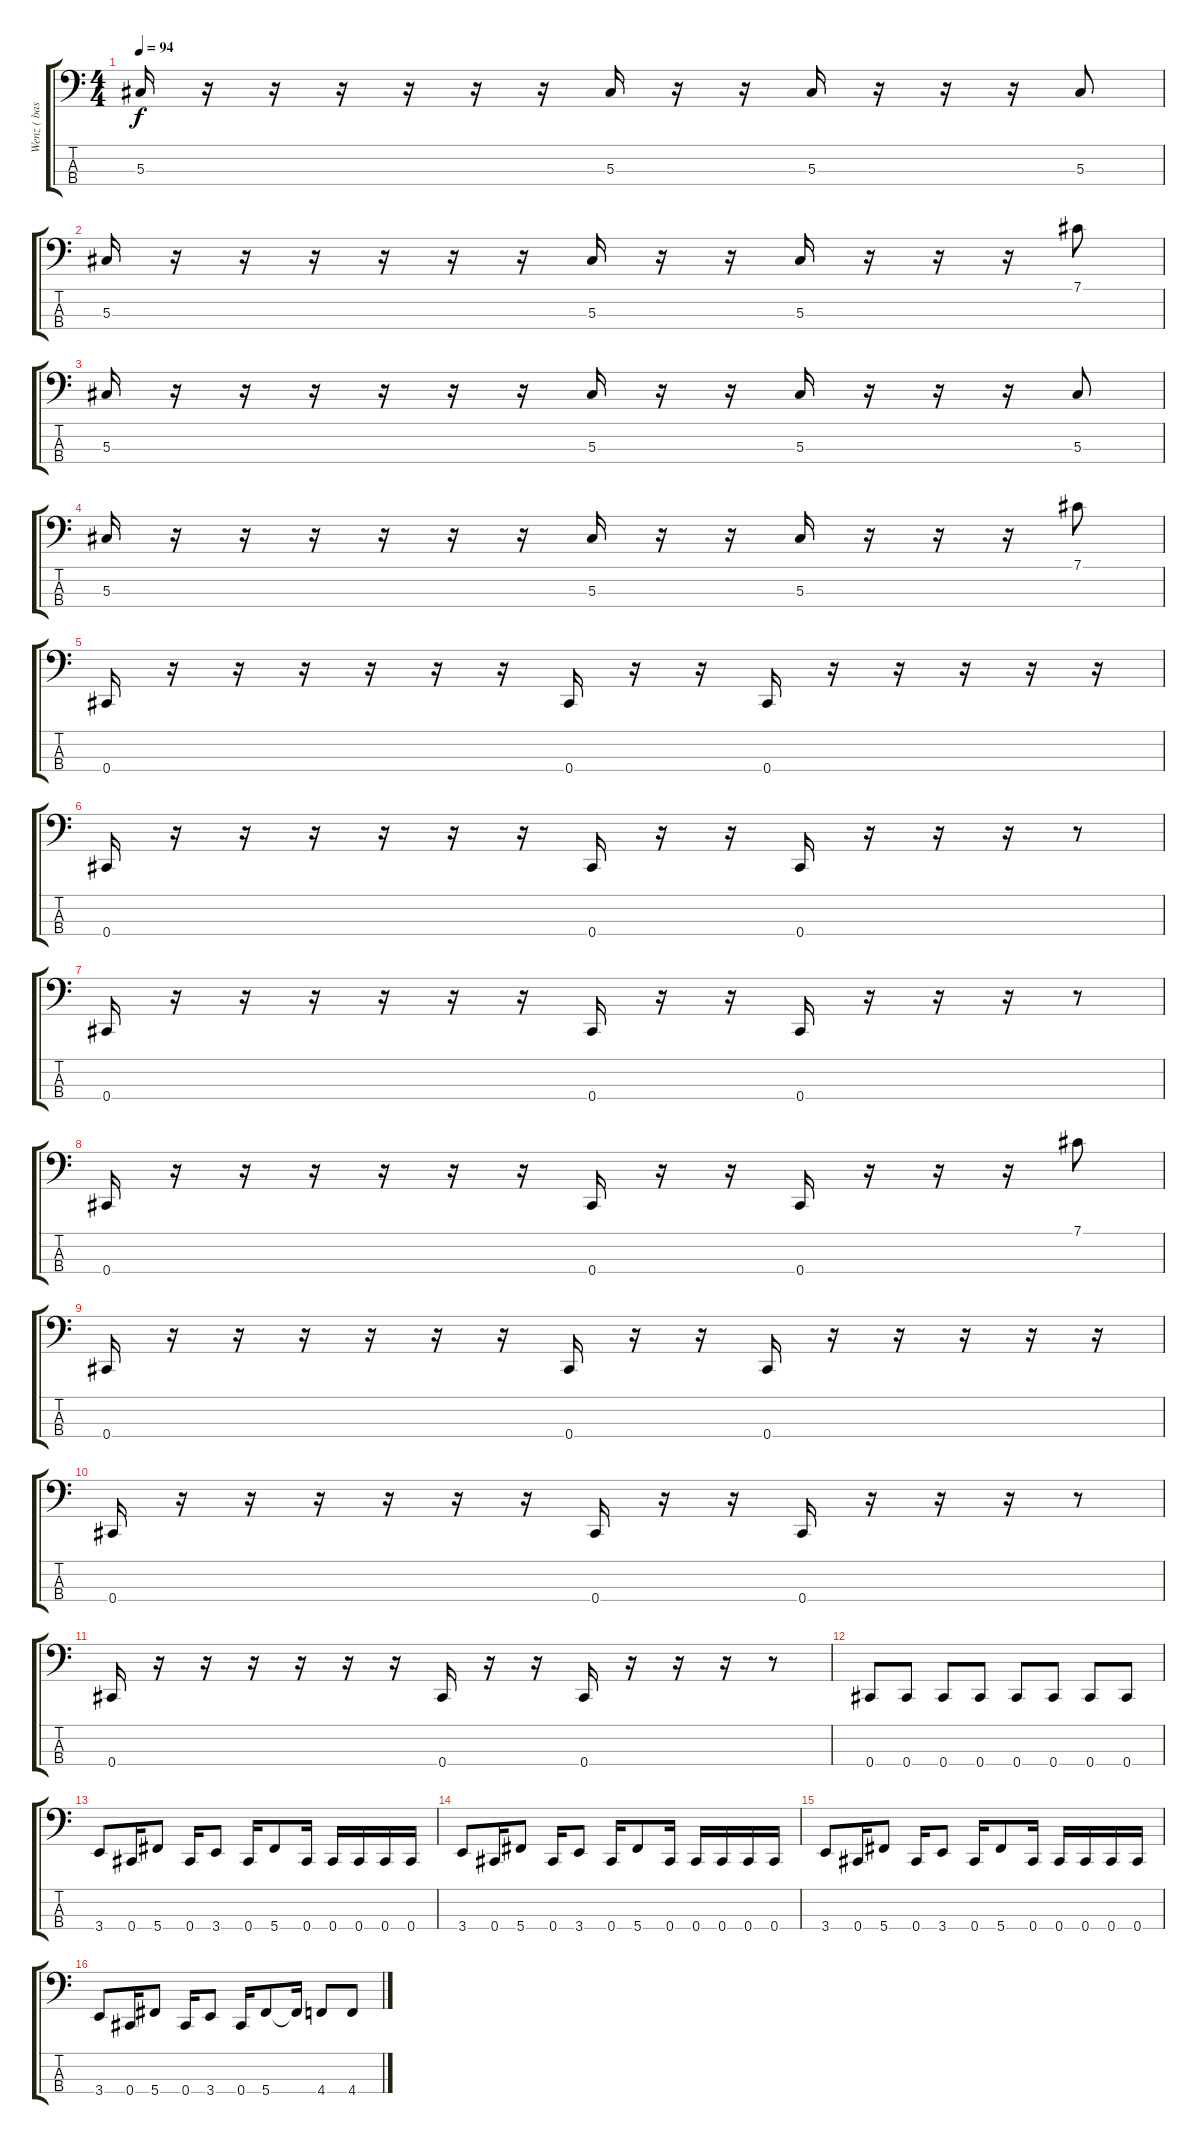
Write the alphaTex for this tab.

\track ("Wenz ( bass )" "Wenz ( bas") {instrument electricbasspick}
\staff {score tabs}
\tuning (Gb2 Db2 Ab1 Db1) {hide}
\ts (4 4)
\tempo 94
\clef f4
\ks c
5.3.16{dy f} r.16 r.16 r.16 r.16 r.16 r.16 5.3.16 r.16 r.16 5.3.16 r.16 r.16 r.16 5.3.8 |
5.3.16 r.16 r.16 r.16 r.16 r.16 r.16 5.3.16 r.16 r.16 5.3.16 r.16 r.16 r.16 7.1.8 |
5.3.16 r.16 r.16 r.16 r.16 r.16 r.16 5.3.16 r.16 r.16 5.3.16 r.16 r.16 r.16 5.3.8 |
5.3.16 r.16 r.16 r.16 r.16 r.16 r.16 5.3.16 r.16 r.16 5.3.16 r.16 r.16 r.16 7.1.8 |
0.4.16 r.16 r.16 r.16 r.16 r.16 r.16 0.4.16 r.16 r.16 0.4.16 r.16 r.16 r.16 r.16 r.16 |
0.4.16 r.16 r.16 r.16 r.16 r.16 r.16 0.4.16 r.16 r.16 0.4.16 r.16 r.16 r.16 r.8 |
0.4.16 r.16 r.16 r.16 r.16 r.16 r.16 0.4.16 r.16 r.16 0.4.16 r.16 r.16 r.16 r.8 |
0.4.16 r.16 r.16 r.16 r.16 r.16 r.16 0.4.16 r.16 r.16 0.4.16 r.16 r.16 r.16 7.1.8 |
0.4.16 r.16 r.16 r.16 r.16 r.16 r.16 0.4.16 r.16 r.16 0.4.16 r.16 r.16 r.16 r.16 r.16 |
0.4.16 r.16 r.16 r.16 r.16 r.16 r.16 0.4.16 r.16 r.16 0.4.16 r.16 r.16 r.16 r.8 |
0.4.16 r.16 r.16 r.16 r.16 r.16 r.16 0.4.16 r.16 r.16 0.4.16 r.16 r.16 r.16 r.8 |
0.4.8 0.4.8 0.4.8 0.4.8 0.4.8 0.4.8 0.4.8 0.4.8 |
3.4.8 0.4.16 5.4.8 0.4.16 3.4.8 0.4.16 5.4.8 0.4.16 0.4.16 0.4.16 0.4.16 0.4.16 |
3.4.8 0.4.16 5.4.8 0.4.16 3.4.8 0.4.16 5.4.8 0.4.16 0.4.16 0.4.16 0.4.16 0.4.16 |
3.4.8 0.4.16 5.4.8 0.4.16 3.4.8 0.4.16 5.4.8 0.4.16 0.4.16 0.4.16 0.4.16 0.4.16 |
3.4.8 0.4.16 5.4.8 0.4.16 3.4.8 0.4.16 5.4.8 5.4{t}.16 4.4.8 4.4.8
